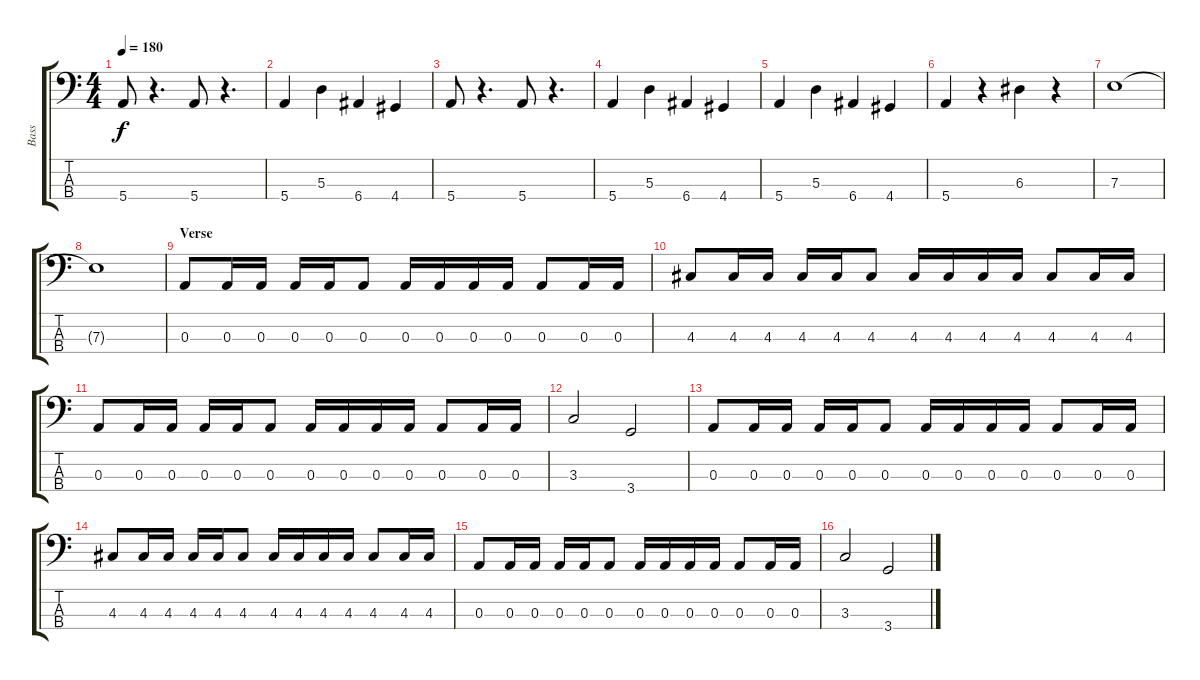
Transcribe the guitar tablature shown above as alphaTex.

\track ("Bass" "Bass") {instrument electricbassfinger}
\staff {score tabs}
\tuning (G2 D2 A1 E1) {hide}
\ts (4 4)
\section ("" "")
\tempo 180
\clef f4
\ks c
5.4.8{dy f} r.4{d} 5.4.8 r.4{d} |
5.4.4 5.3.4 6.4.4 4.4.4 |
5.4.8 r.4{d} 5.4.8 r.4{d} |
5.4.4 5.3.4 6.4.4 4.4.4 |
5.4.4 5.3.4 6.4.4 4.4.4 |
5.4.4 r.4 6.3.4 r.4 |
7.3.1 |
7.3{t}.1 |
\section ("" "Verse")
0.3.8 0.3.16 0.3.16 0.3.16 0.3.16 0.3.8 0.3.16 0.3.16 0.3.16 0.3.16 0.3.8 0.3.16 0.3.16 |
4.3.8 4.3.16 4.3.16 4.3.16 4.3.16 4.3.8 4.3.16 4.3.16 4.3.16 4.3.16 4.3.8 4.3.16 4.3.16 |
0.3.8 0.3.16 0.3.16 0.3.16 0.3.16 0.3.8 0.3.16 0.3.16 0.3.16 0.3.16 0.3.8 0.3.16 0.3.16 |
3.3.2 3.4.2 |
0.3.8 0.3.16 0.3.16 0.3.16 0.3.16 0.3.8 0.3.16 0.3.16 0.3.16 0.3.16 0.3.8 0.3.16 0.3.16 |
4.3.8 4.3.16 4.3.16 4.3.16 4.3.16 4.3.8 4.3.16 4.3.16 4.3.16 4.3.16 4.3.8 4.3.16 4.3.16 |
0.3.8 0.3.16 0.3.16 0.3.16 0.3.16 0.3.8 0.3.16 0.3.16 0.3.16 0.3.16 0.3.8 0.3.16 0.3.16 |
3.3.2 3.4.2
